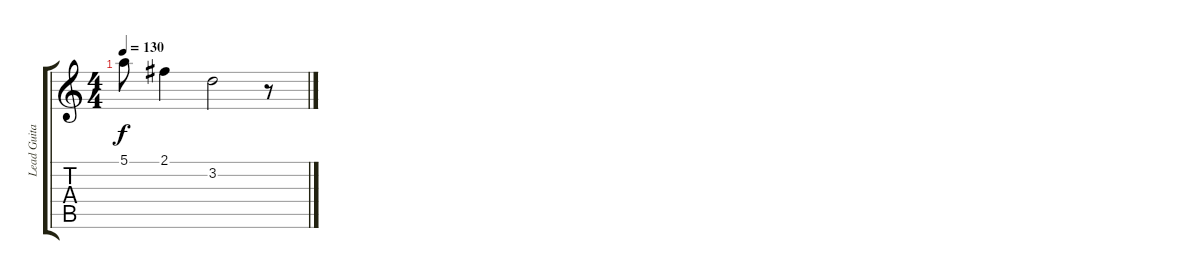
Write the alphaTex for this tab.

\track ("Lead Guitar" "Lead Guita") {instrument overdrivenguitar}
\staff {score tabs}
\tuning (E4 B3 G3 D3 A2 E2) {hide}
\ts (4 4)
\tempo 130
\clef g2
\ks c
5.1{t}.8{dy f} 2.1.4 3.2.2 r.8
